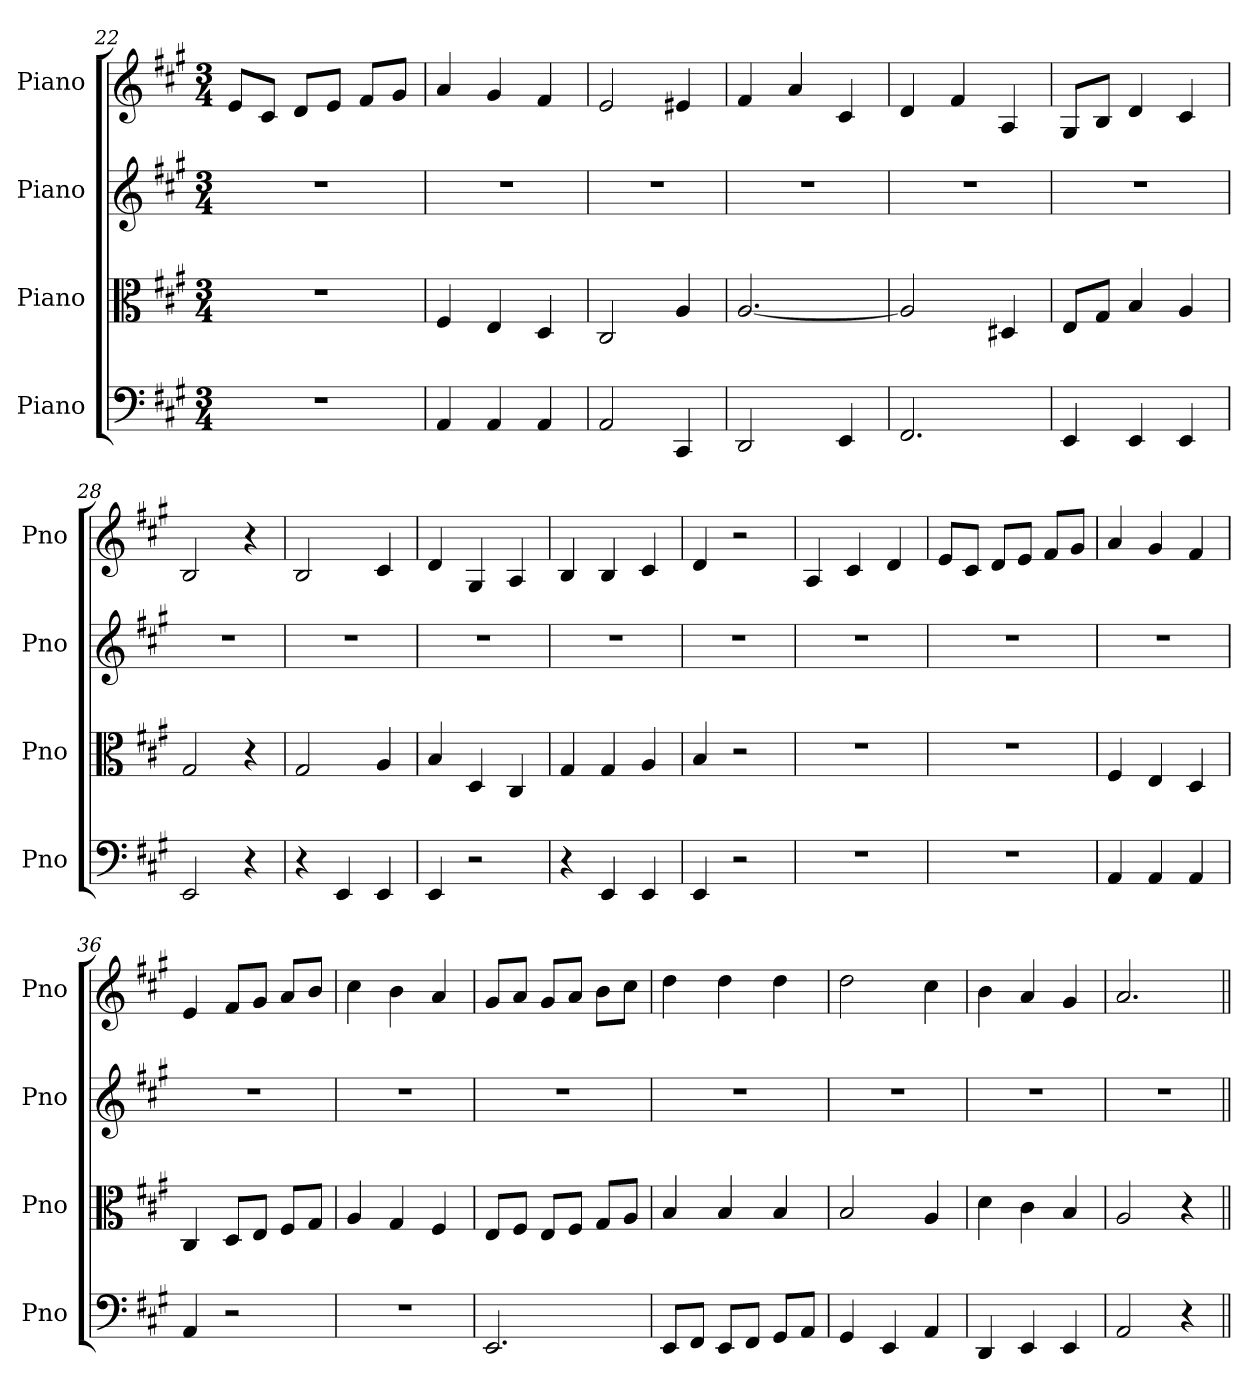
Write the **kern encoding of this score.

**kern	**kern	**kern	**kern
*part4	*part3	*part2	*part1
*staff4	*staff3	*staff2	*staff1
*I"Piano	*I"Piano	*I"Piano	*I"Piano
*I'Pno	*I'Pno	*I'Pno	*I'Pno
*clefF4	*clefC3	*clefG2	*clefG2
*k[f#c#g#]	*k[f#c#g#]	*k[f#c#g#]	*k[f#c#g#]
*M3/4	*M3/4	*M3/4	*M3/4
=22	=22	=22	=22
2.r	2.r	2.r	8e/L
.	.	.	8c#/J
.	.	.	8d/L
.	.	.	8e/J
.	.	.	8f#/L
.	.	.	8g#/J
=23	=23	=23	=23
4AA/	4F#/	2.r	4a/
4AA/	4E/	.	4g#/
4AA/	4D/	.	4f#/
=24	=24	=24	=24
2AA/	2C#/	2.r	2e/
4CC#/	4A/	.	4e#X/
=25	=25	=25	=25
2DD/	[2.A/	2.r	4f#/
.	.	.	4a/
4EE/	.	.	4c#/
!!LO:PB:g=z
=26	=26	=26	=26
2.FF#/	2A/]	2.r	4d/
.	.	.	4f#/
.	4D#X/	.	4A/
=27	=27	=27	=27
4EE/	8E/L	2.r	8G#/L
.	8G#/J	.	8B/J
4EE/	4B/	.	4d/
4EE/	4A/	.	4c#/
=28	=28	=28	=28
2EE/	2G#/	2.r	2B/
4r	4r	.	4r
=29	=29	=29	=29
4r	2G#/	2.r	2B/
4EE/	.	.	.
4EE/	4A/	.	4c#/
=30	=30	=30	=30
4EE/	4B/	2.r	4d/
2r	4D/	.	4G#/
.	4C#/	.	4A/
=31	=31	=31	=31
4r	4G#/	2.r	4B/
4EE/	4G#/	.	4B/
4EE/	4A/	.	4c#/
=32	=32	=32	=32
4EE/	4B/	2.r	4d/
2r	2r	.	2r
=33	=33	=33	=33
2.r	2.r	2.r	4A/
.	.	.	4c#/
.	.	.	4d/
=34	=34	=34	=34
2.r	2.r	2.r	8e/L
.	.	.	8c#/J
.	.	.	8d/L
.	.	.	8e/J
.	.	.	8f#/L
.	.	.	8g#/J
!!LO:LB:g=z
=35	=35	=35	=35
4AA/	4F#/	2.r	4a/
4AA/	4E/	.	4g#/
4AA/	4D/	.	4f#/
=36	=36	=36	=36
4AA/	4C#/	2.r	4e/
2r	8D/L	.	8f#/L
.	8E/J	.	8g#/J
.	8F#/L	.	8a/L
.	8G#/J	.	8b/J
=37	=37	=37	=37
2.r	4A/	2.r	4cc#\
.	4G#/	.	4b\
.	4F#/	.	4a/
=38	=38	=38	=38
2.EE/	8E/L	2.r	8g#/L
.	8F#/J	.	8a/J
.	8E/L	.	8g#/L
.	8F#/J	.	8a/J
.	8G#/L	.	8b\L
.	8A/J	.	8cc#\J
=39	=39	=39	=39
8EE/L	4B/	2.r	4dd\
8FF#/J	.	.	.
8EE/L	4B/	.	4dd\
8FF#/J	.	.	.
8GG#/L	4B/	.	4dd\
8AA/J	.	.	.
=40	=40	=40	=40
4GG#/	2B/	2.r	2dd\
4EE/	.	.	.
4AA/	4A/	.	4cc#\
=41	=41	=41	=41
4DD/	4d\	2.r	4b\
4EE/	4c#\	.	4a/
4EE/	4B/	.	4g#/
=42	=42	=42	=42
2AA/	2A/	2.r	2.a/
4r	4r	.	.
=||	=||	=||	=||
*-	*-	*-	*-
